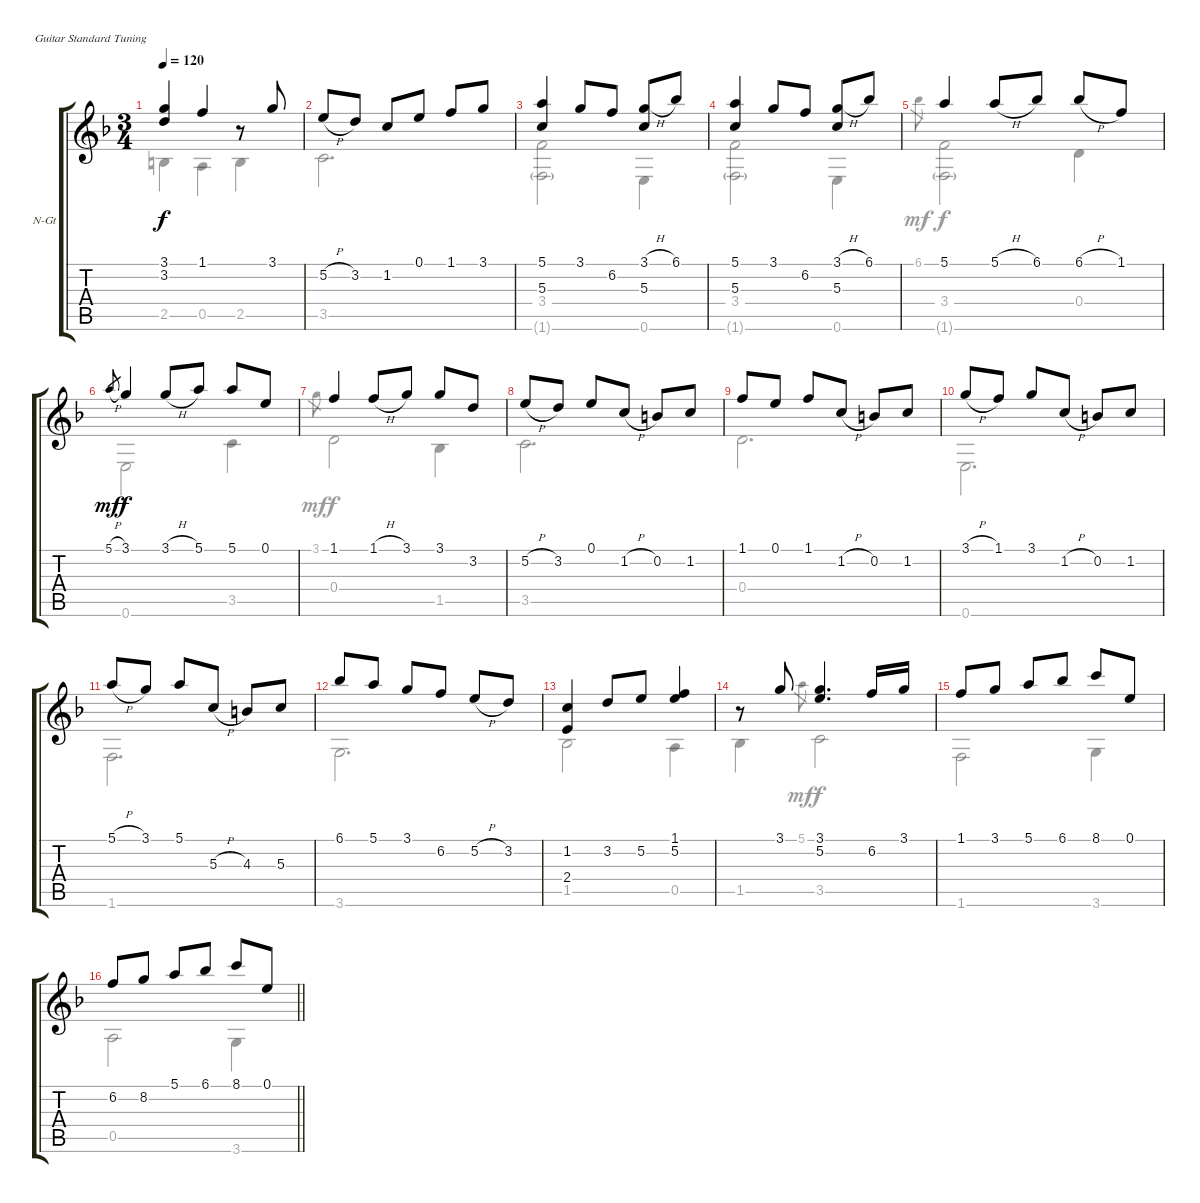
\bracketExtendMode groupsimilarinstruments
\firstSystemTrackNameOrientation horizontal
\otherSystemsTrackNameOrientation horizontal
\track ("Courante" "N-Gt") {instrument acousticguitarnylon}
\staff {score tabs}
\tuning (E4 B3 G3 D3 A2 E2)
\voice
\ts (3 4)
\tempo 120
\clef g2
\ks f
(3.1 3.2).4{dy f} 1.1.4 r.8 3.1.8 |
5.2{h}.8 3.2.8 1.2.8 0.1.8 1.1.8 3.1.8 |
(5.1 5.3).4 3.1.8 6.2.8 (3.1{h} 5.3).8 6.1.8 |
(5.1 5.3).4 3.1.8 6.2.8 (3.1{h} 5.3).8 6.1.8 |
5.1.4 5.1{h}.8 6.1.8 6.1{h}.8 1.1.8 |
5.1{h}.8{gr dy mf} 3.1.4{dy f} 3.1{h}.8 5.1.8 5.1.8 0.1.8 |
1.1.4 1.1{h}.8 3.1.8 3.1.8 3.2.8 |
5.2{h}.8 3.2.8 0.1.8 1.2{h}.8 0.2.8 1.2.8 |
1.1.8 0.1.8 1.1.8 1.2{h}.8 0.2.8 1.2.8 |
3.1{h}.8 1.1.8 3.1.8 1.2{h}.8 0.2.8 1.2.8 |
5.1{h}.8 3.1.8 5.1.8 5.3{h}.8 4.3.8 5.3.8 |
6.1.8 5.1.8 3.1.8 6.2.8 5.2{h}.8 3.2.8 |
(1.2 2.4).4 3.2.8 5.2.8 (1.1 5.2).4 |
r.8 3.1.8 (3.1 5.2).4{d} 6.2.16 3.1.16 |
1.1.8 3.1.8 5.1.8 6.1.8 8.1.8 0.1.8 |
\barLineRight lightlight
6.2.8 8.2.8 5.1.8 6.1.8 8.1.8 0.1.8
\voice
\clef g2
\ottava regular
\simile none
\ks f
2.5.4{dy f} 0.5.4 2.5.4 |
3.5.2{d} |
(3.4 1.6{g}).2 0.6.4 |
(3.4 1.6{g}).2 0.6.4 |
6.1.8{gr dy mf} (3.4 1.6{g}).2{dy f} 0.4.4 |
0.6.2 3.5.4 |
3.1.8{gr dy mf} 0.4.2{dy f} 1.5.4 |
3.5.2{d} |
0.4.2{d} |
0.6.2{d} |
1.6.2{d} |
3.6.2{d} |
1.5.2 0.5.4 |
1.5.4 5.1.8{gr dy mf} 3.5.2{dy f} |
1.6.2 3.6.4 |
\barLineRight lightlight
0.5.2 3.6.4
